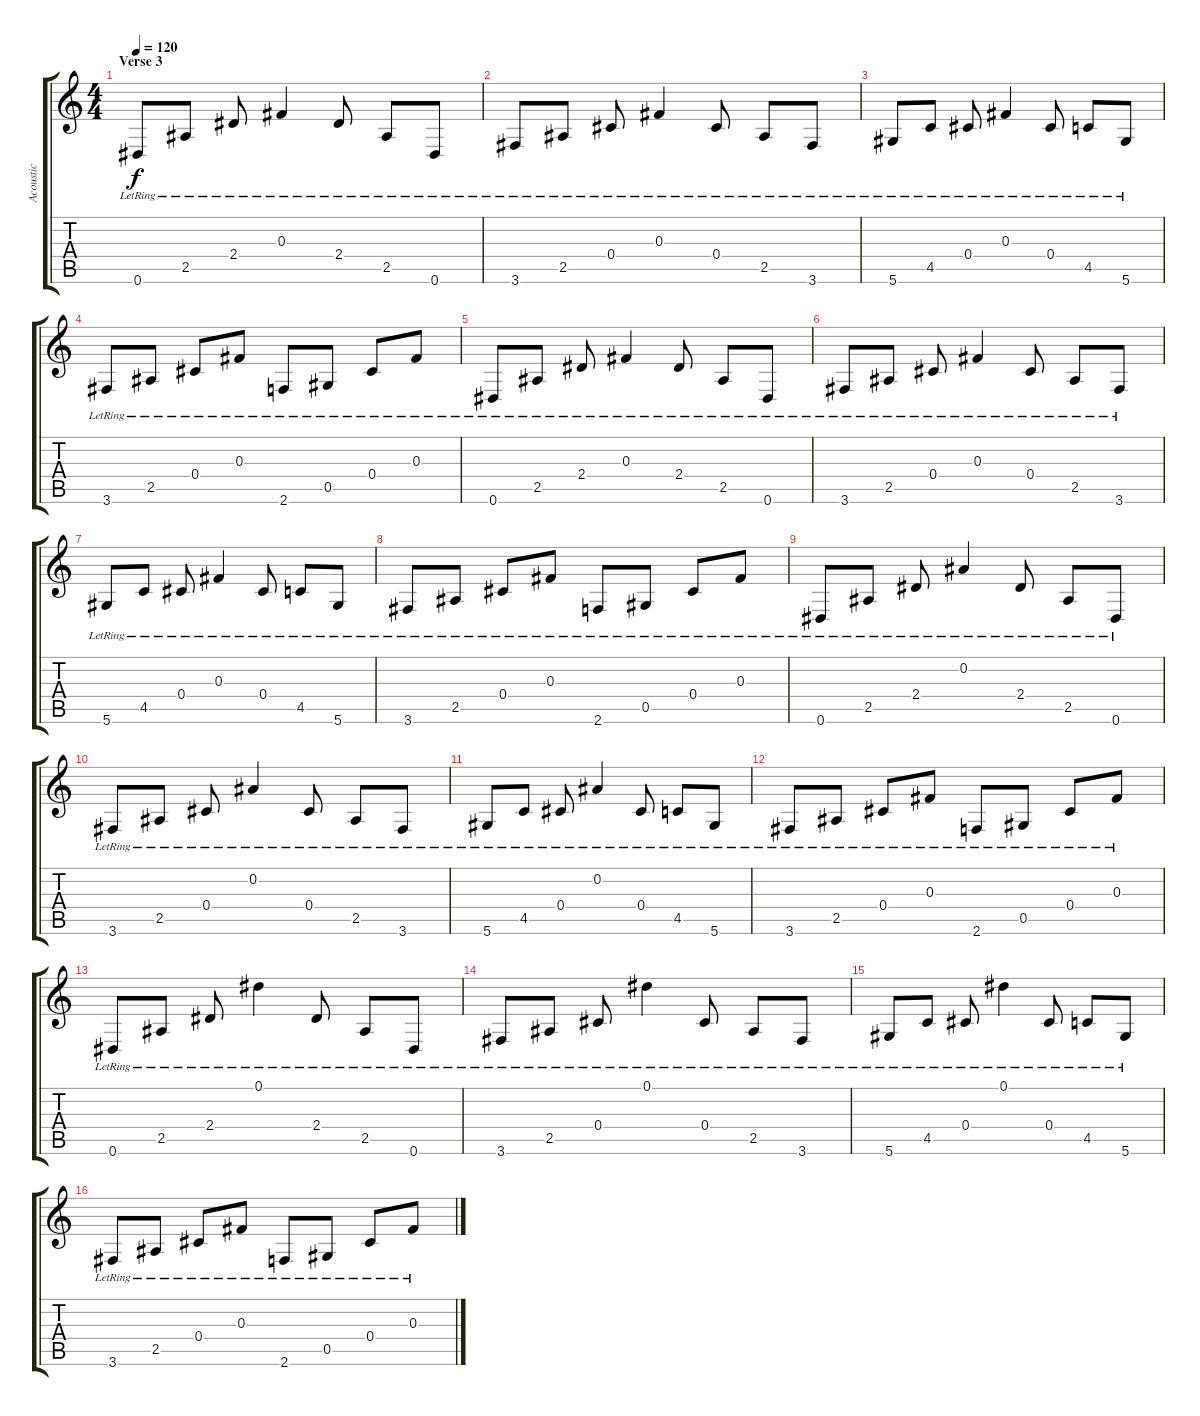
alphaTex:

\track ("Acoustic" "Acoustic") {instrument acousticguitarsteel}
\staff {score tabs}
\tuning (Eb4 Bb3 Gb3 Db3 Ab2 Eb2) {hide}
\ts (4 4)
\section ("" "Verse 3")
\tempo 120
\clef g2
\ks c
0.6{lr}.8{dy f} 2.5{lr}.8 2.4{lr}.8 0.3{lr}.4 2.4{lr}.8 2.5{lr}.8 0.6{lr}.8 |
3.6{lr}.8 2.5{lr}.8 0.4{lr}.8 0.3{lr}.4 0.4{lr}.8 2.5{lr}.8 3.6{lr}.8 |
5.6{lr}.8 4.5{lr}.8 0.4{lr}.8 0.3{lr}.4 0.4{lr}.8 4.5{lr}.8 5.6{lr}.8 |
3.6{lr}.8 2.5{lr}.8 0.4{lr}.8 0.3{lr}.8 2.6{lr}.8 0.5{lr}.8 0.4{lr}.8 0.3{lr}.8 |
0.6{lr}.8 2.5{lr}.8 2.4{lr}.8 0.3{lr}.4 2.4{lr}.8 2.5{lr}.8 0.6{lr}.8 |
3.6{lr}.8 2.5{lr}.8 0.4{lr}.8 0.3{lr}.4 0.4{lr}.8 2.5{lr}.8 3.6{lr}.8 |
5.6{lr}.8 4.5{lr}.8 0.4{lr}.8 0.3{lr}.4 0.4{lr}.8 4.5{lr}.8 5.6{lr}.8 |
3.6{lr}.8 2.5{lr}.8 0.4{lr}.8 0.3{lr}.8 2.6{lr}.8 0.5{lr}.8 0.4{lr}.8 0.3{lr}.8 |
0.6{lr}.8 2.5{lr}.8 2.4{lr}.8 0.2{lr}.4 2.4{lr}.8 2.5{lr}.8 0.6{lr}.8 |
3.6{lr}.8 2.5{lr}.8 0.4{lr}.8 0.2{lr}.4 0.4{lr}.8 2.5{lr}.8 3.6{lr}.8 |
5.6{lr}.8 4.5{lr}.8 0.4{lr}.8 0.2{lr}.4 0.4{lr}.8 4.5{lr}.8 5.6{lr}.8 |
3.6{lr}.8 2.5{lr}.8 0.4{lr}.8 0.3{lr}.8 2.6{lr}.8 0.5{lr}.8 0.4{lr}.8 0.3{lr}.8 |
0.6{lr}.8 2.5{lr}.8 2.4{lr}.8 0.1{lr}.4 2.4{lr}.8 2.5{lr}.8 0.6{lr}.8 |
3.6{lr}.8 2.5{lr}.8 0.4{lr}.8 0.1{lr}.4 0.4{lr}.8 2.5{lr}.8 3.6{lr}.8 |
5.6{lr}.8 4.5{lr}.8 0.4{lr}.8 0.1{lr}.4 0.4{lr}.8 4.5{lr}.8 5.6{lr}.8 |
3.6{lr}.8 2.5{lr}.8 0.4{lr}.8 0.3{lr}.8 2.6{lr}.8 0.5{lr}.8 0.4{lr}.8 0.3{lr}.8
